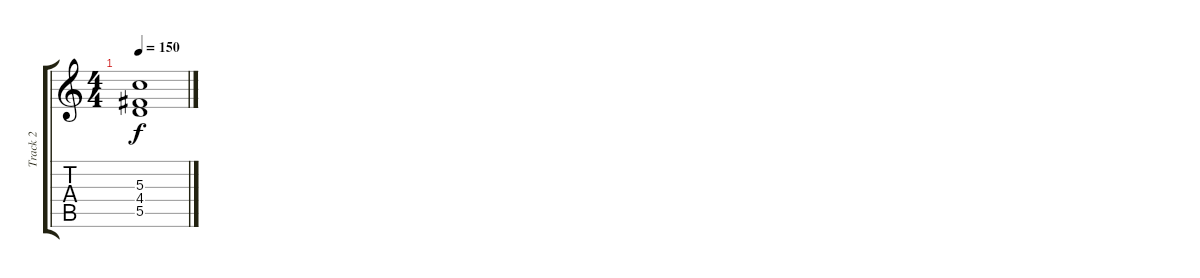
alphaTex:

\track ("Track 2" "Track 2") {instrument distortionguitar}
\staff {score tabs}
\tuning (E4 B3 G3 D3 A2 E2) {hide}
\ts (4 4)
\tempo 150
\clef g2
\ks c
(5.3{t} 4.4{t} 5.5{t}).1{dy f}
